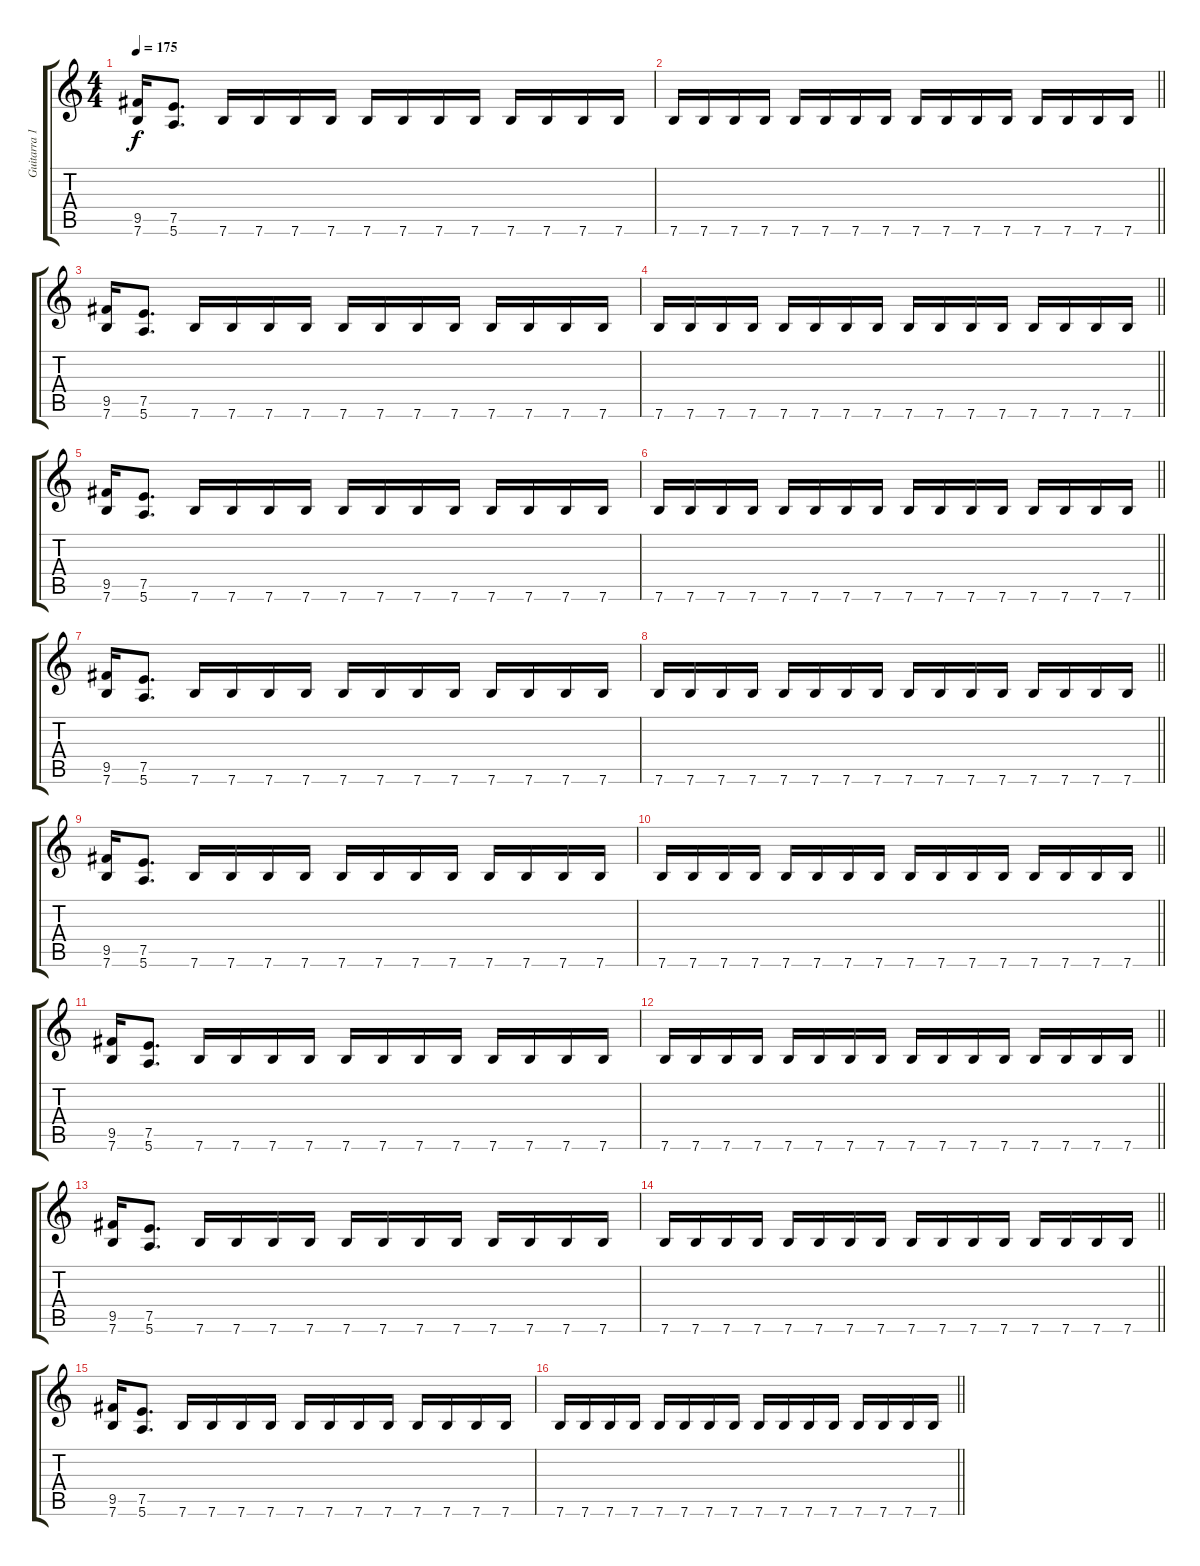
\track ("Guitarra 1" "Guitarra 1") {instrument overdrivenguitar}
\staff {score tabs}
\tuning (E4 B3 G3 D3 A2 E2) {hide}
\ts (4 4)
\tempo 175
\clef g2
\ks c
(9.5 7.6).16{dy f} (7.5 5.6).8{d} 7.6.16 7.6.16 7.6.16 7.6.16 7.6.16 7.6.16 7.6.16 7.6.16 7.6.16 7.6.16 7.6.16 7.6.16 |
\barLineRight lightlight
7.6.16 7.6.16 7.6.16 7.6.16 7.6.16 7.6.16 7.6.16 7.6.16 7.6.16 7.6.16 7.6.16 7.6.16 7.6.16 7.6.16 7.6.16 7.6.16 |
(9.5 7.6).16 (7.5 5.6).8{d} 7.6.16 7.6.16 7.6.16 7.6.16 7.6.16 7.6.16 7.6.16 7.6.16 7.6.16 7.6.16 7.6.16 7.6.16 |
\barLineRight lightlight
7.6.16 7.6.16 7.6.16 7.6.16 7.6.16 7.6.16 7.6.16 7.6.16 7.6.16 7.6.16 7.6.16 7.6.16 7.6.16 7.6.16 7.6.16 7.6.16 |
(9.5 7.6).16 (7.5 5.6).8{d} 7.6.16 7.6.16 7.6.16 7.6.16 7.6.16 7.6.16 7.6.16 7.6.16 7.6.16 7.6.16 7.6.16 7.6.16 |
\barLineRight lightlight
7.6.16 7.6.16 7.6.16 7.6.16 7.6.16 7.6.16 7.6.16 7.6.16 7.6.16 7.6.16 7.6.16 7.6.16 7.6.16 7.6.16 7.6.16 7.6.16 |
(9.5 7.6).16 (7.5 5.6).8{d} 7.6.16 7.6.16 7.6.16 7.6.16 7.6.16 7.6.16 7.6.16 7.6.16 7.6.16 7.6.16 7.6.16 7.6.16 |
\barLineRight lightlight
7.6.16 7.6.16 7.6.16 7.6.16 7.6.16 7.6.16 7.6.16 7.6.16 7.6.16 7.6.16 7.6.16 7.6.16 7.6.16 7.6.16 7.6.16 7.6.16 |
(9.5 7.6).16 (7.5 5.6).8{d} 7.6.16 7.6.16 7.6.16 7.6.16 7.6.16 7.6.16 7.6.16 7.6.16 7.6.16 7.6.16 7.6.16 7.6.16 |
\barLineRight lightlight
7.6.16 7.6.16 7.6.16 7.6.16 7.6.16 7.6.16 7.6.16 7.6.16 7.6.16 7.6.16 7.6.16 7.6.16 7.6.16 7.6.16 7.6.16 7.6.16 |
(9.5 7.6).16 (7.5 5.6).8{d} 7.6.16 7.6.16 7.6.16 7.6.16 7.6.16 7.6.16 7.6.16 7.6.16 7.6.16 7.6.16 7.6.16 7.6.16 |
\barLineRight lightlight
7.6.16 7.6.16 7.6.16 7.6.16 7.6.16 7.6.16 7.6.16 7.6.16 7.6.16 7.6.16 7.6.16 7.6.16 7.6.16 7.6.16 7.6.16 7.6.16 |
(9.5 7.6).16 (7.5 5.6).8{d} 7.6.16 7.6.16 7.6.16 7.6.16 7.6.16 7.6.16 7.6.16 7.6.16 7.6.16 7.6.16 7.6.16 7.6.16 |
\barLineRight lightlight
7.6.16 7.6.16 7.6.16 7.6.16 7.6.16 7.6.16 7.6.16 7.6.16 7.6.16 7.6.16 7.6.16 7.6.16 7.6.16 7.6.16 7.6.16 7.6.16 |
(9.5 7.6).16 (7.5 5.6).8{d} 7.6.16 7.6.16 7.6.16 7.6.16 7.6.16 7.6.16 7.6.16 7.6.16 7.6.16 7.6.16 7.6.16 7.6.16 |
\barLineRight lightlight
7.6.16 7.6.16 7.6.16 7.6.16 7.6.16 7.6.16 7.6.16 7.6.16 7.6.16 7.6.16 7.6.16 7.6.16 7.6.16 7.6.16 7.6.16 7.6.16
